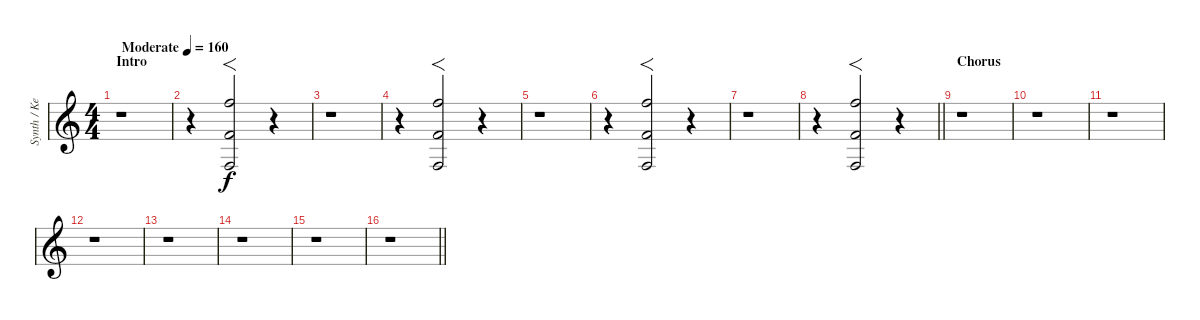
\track ("Synth / Keyboard" "Synth / Ke") {instrument fx7echoes}
\staff {score}
\tuning (C4 G3 Eb3 Bb2 F2 C2) {hide}
\ts (4 4)
\section ("" "Intro")
\tempo (160 "Moderate")
\clef g2
\ks c
r.1{dy f instrument fx7echoes} |
r.4 (17.1 14.3 12.5).2{f volume 8} r.4{volume 0} |
r.1 |
r.4 (17.1 14.3 12.5).2{f volume 10} r.4{volume 0} |
r.1 |
r.4 (17.1 14.3 12.5).2{f volume 10} r.4{volume 0} |
r.1 |
\barLineRight lightlight
r.4 (17.1 14.3 12.5).2{f volume 10} r.4{volume 0} |
\section ("" "Chorus")
r.1 |
r.1 |
r.1 |
r.1 |
r.1 |
r.1 |
r.1 |
\barLineRight lightlight
r.1
